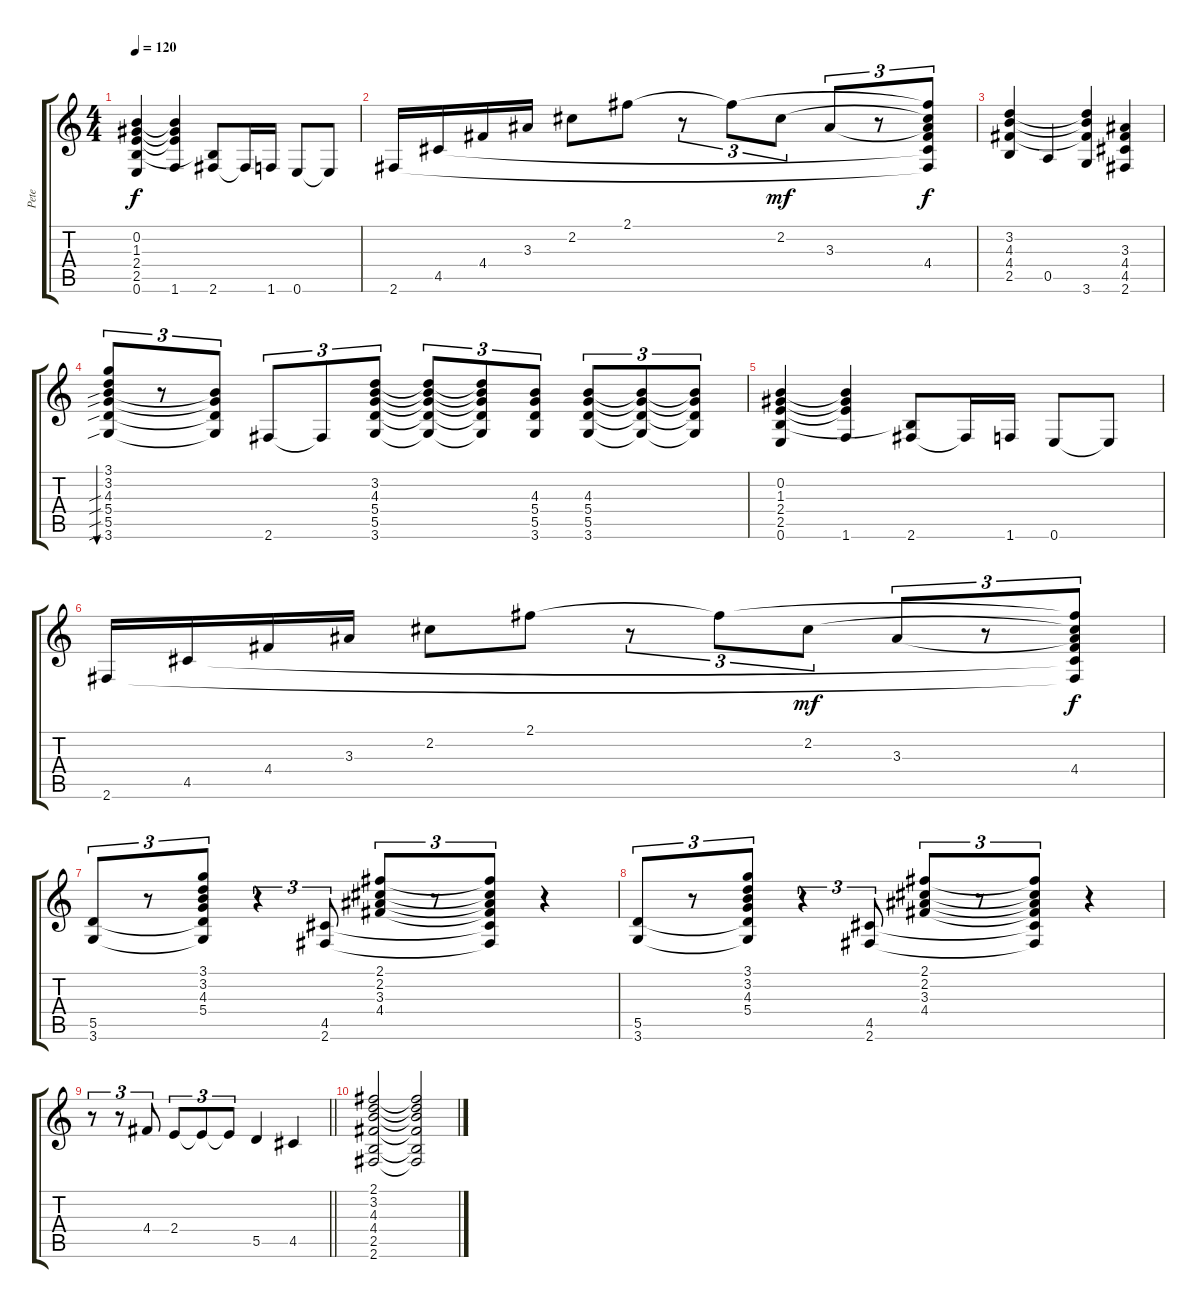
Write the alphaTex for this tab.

\track ("Pete" "Pete") {instrument acousticguitarsteel}
\staff {score tabs}
\tuning (E4 B3 G3 D3 A2 E2) {hide}
\ts (4 4)
\tempo 120
\clef g2
\ks c
(0.2 1.3 2.4 2.5 0.6).4{dy f} (0.2{t} 1.3{t} 2.4{t} 1.6).4 (2.5{t} 2.6).8 2.6{t}.16 1.6.16 0.6.8 0.6{t}.8 |
2.6.16 4.5.16 4.4.16 3.3.16 2.2.8 2.1.8 r.8{tu (3 2)} 2.1{t}.8{tu (3 2)} 2.2.8{tu (3 2) dy mf} 3.3.8{tu (3 2)} r.8{tu (3 2)} (2.1{t} 2.2{t} 3.3{t} 4.4 4.5{t} 2.6{t}).8{tu (3 2) dy f} |
(3.2 4.3 4.4 2.5).4 0.5.4 (3.2{t} 4.3{t} 4.4{t} 3.6).4 (3.3 4.4 4.5 2.6).4 |
(3.1 3.2 4.3{sib} 5.4{sib} 5.5{sib} 3.6{sib}).8{tu (3 2) bu 60} r.8{tu (3 2)} (4.3{t} 5.4{t} 5.5{t} 3.6{t}).8{tu (3 2)} 2.6.8{tu (3 2)} 2.6{t}.8{tu (3 2)} (3.2 4.3 5.4 5.5 3.6).8{tu (3 2)} (3.2{t} 4.3{t} 5.4{t} 5.5{t} 3.6{t}).8{tu (3 2)} (3.2{t} 4.3{t} 5.4{t} 5.5{t} 3.6{t}).8{tu (3 2)} (4.3 5.4 5.5 3.6).8{tu (3 2)} (4.3 5.4 5.5 3.6).8{tu (3 2)} (4.3{t} 5.4{t} 5.5{t} 3.6{t}).8{tu (3 2)} (4.3{t} 5.4{t} 5.5{t} 3.6{t}).8{tu (3 2)} |
(0.2 1.3 2.4 2.5 0.6).4 (0.2{t} 1.3{t} 2.4{t} 1.6).4 (2.5{t} 2.6).8 2.6{t}.16 1.6.16 0.6.8 0.6{t}.8 |
2.6.16 4.5.16 4.4.16 3.3.16 2.2.8 2.1.8 r.8{tu (3 2)} 2.1{t}.8{tu (3 2)} 2.2.8{tu (3 2) dy mf} 3.3.8{tu (3 2)} r.8{tu (3 2)} (2.1{t} 2.2{t} 3.3{t} 4.4 4.5{t} 2.6{t}).8{tu (3 2) dy f} |
(5.5 3.6).8{tu (3 2)} r.8{tu (3 2)} (3.1 3.2 4.3 5.4 5.5{t} 3.6{t}).8{tu (3 2)} r.4{tu (3 2)} (4.5 2.6).8{tu (3 2)} (2.1 2.2 3.3 4.4).8{tu (3 2)} r.8{tu (3 2)} (2.1{t} 2.2{t} 3.3{t} 4.4{t} 4.5{t} 2.6{t}).8{tu (3 2)} r.4 |
(5.5 3.6).8{tu (3 2)} r.8{tu (3 2)} (3.1 3.2 4.3 5.4 5.5{t} 3.6{t}).8{tu (3 2)} r.4{tu (3 2)} (4.5 2.6).8{tu (3 2)} (2.1 2.2 3.3 4.4).8{tu (3 2)} r.8{tu (3 2)} (2.1{t} 2.2{t} 3.3{t} 4.4{t} 4.5{t} 2.6{t}).8{tu (3 2)} r.4 |
\barLineRight lightlight
r.8{tu (3 2)} r.8{tu (3 2)} 4.4.8{tu (3 2)} 2.4.8{tu (3 2)} 2.4{t}.8{tu (3 2)} 2.4{t}.8{tu (3 2)} 5.5.4 4.5.4 |
(2.1 3.2 4.3 4.4 2.5 2.6).2 (2.1{t} 3.2{t} 4.3{t} 4.4{t} 2.5{t} 2.6{t}).2
